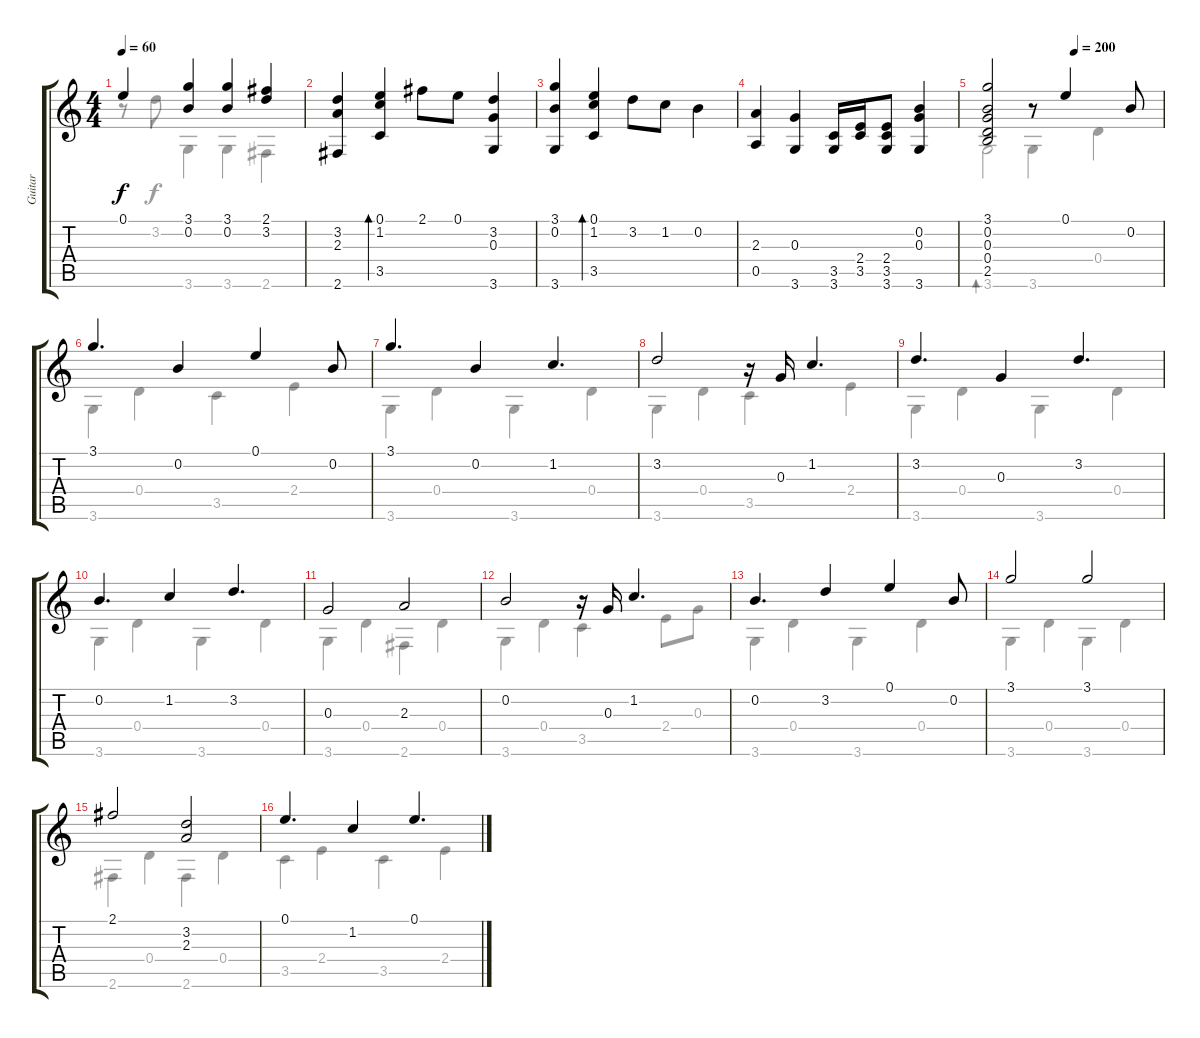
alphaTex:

\track ("Guitar" "Guitar") {instrument acousticguitarsteel}
\staff {score tabs}
\tuning (E4 B3 G3 D3 A2 E2) {hide}
\voice
\ts (4 4)
\tempo 60
\clef g2
\ks c
0.1.4{dy f} (3.1 0.2).4 (3.1 0.2).4 (2.1 3.2).4 |
(3.2 2.3 2.6).4 (0.1 1.2 3.5).4{bd 30} 2.1.8 0.1.8 (3.2 0.3 3.6).4 |
(3.1 0.2 3.6).4 (0.1 1.2 3.5).4{bd 30} 3.2.8 1.2.8 0.2.4 |
(2.3 0.5).4 (0.3 3.6).4 (3.5 3.6).16 (2.4 3.5).16 (2.4 3.5 3.6).8 (0.2 0.3 3.6).4 |
\tempo (200 0.5)
(3.1 0.2 0.3 0.4 2.5).2 r.8 0.1.4 0.2.8 |
3.1.4{d} 0.2.4 0.1.4 0.2.8 |
3.1.4{d} 0.2.4 1.2.4{d} |
3.2.2 r.16 0.3.16 1.2.4{d} |
3.2.4{d} 0.3.4 3.2.4{d} |
0.2.4{d} 1.2.4 3.2.4{d} |
0.3.2 2.3.2 |
0.2.2 r.16 0.3.16 1.2.4{d} |
0.2.4{d} 3.2.4 0.1.4 0.2.8 |
3.1.2 3.1.2 |
2.1.2 (3.2 2.3).2 |
0.1.4{d} 1.2.4 0.1.4{d}
\voice
\clef g2
\ottava regular
\simile none
\ks c
r.8{dy f} 3.2.8 3.6.4 3.6.4 2.6.4 |
|
|
|
3.6.2{bd 30} 3.6.4 0.4.4 |
3.6.4 0.4.4 3.5.4 2.4.4 |
3.6.4 0.4.4 3.6.4 0.4.4 |
3.6.4 0.4.4 3.5.4 2.4.4 |
3.6.4 0.4.4 3.6.4 0.4.4 |
3.6.4 0.4.4 3.6.4 0.4.4 |
3.6.4 0.4.4 2.6.4 0.4.4 |
3.6.4 0.4.4 3.5.4 2.4.8 0.3.8 |
3.6.4 0.4.4 3.6.4 0.4.4 |
3.6.4 0.4.4 3.6.4 0.4.4 |
2.6.4 0.4.4 2.6.4 0.4.4 |
3.5.4 2.4.4 3.5.4 2.4.4
